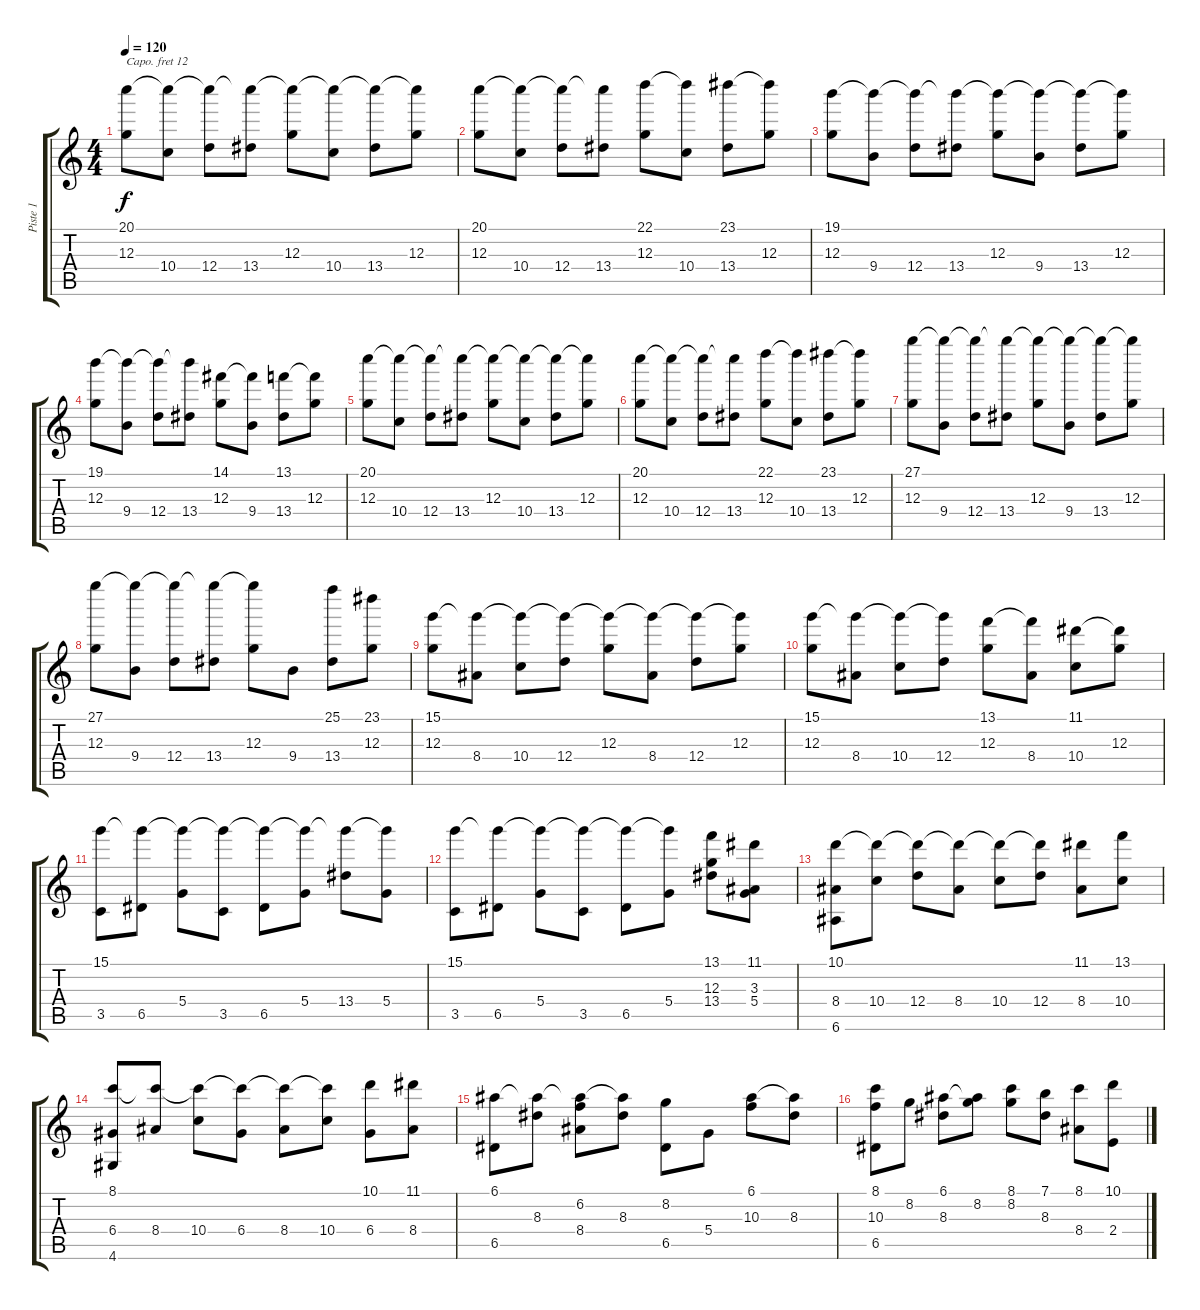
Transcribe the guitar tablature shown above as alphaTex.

\track ("Piste 1" "Piste 1") {instrument celesta}
\staff {score tabs}
\capo 12
\tuning (E4 B3 G3 D3 A2 E2) {hide}
\ts (4 4)
\tempo 120
\clef g2
\ks c
(20.1 12.3).8{dy f instrument celesta} (20.1{t} 10.4).8 (20.1{t} 12.4).8 (20.1{t} 13.4).8 (20.1{t} 12.3).8 (20.1{t} 10.4).8 (20.1{t} 13.4).8 (20.1{t} 12.3).8 |
(20.1 12.3).8 (20.1{t} 10.4).8 (20.1{t} 12.4).8 (20.1{t} 13.4).8 (22.1 12.3).8 (22.1{t} 10.4).8 (23.1 13.4).8 (23.1{t} 12.3).8 |
(19.1 12.3).8 (19.1{t} 9.4).8 (19.1{t} 12.4).8 (19.1{t} 13.4).8 (19.1{t} 12.3).8 (19.1{t} 9.4).8 (19.1{t} 13.4).8 (19.1{t} 12.3).8 |
(19.1 12.3).8 (19.1{t} 9.4).8 (19.1{t} 12.4).8 (19.1{t} 13.4).8 (14.1 12.3).8 (14.1{t} 9.4).8 (13.1 13.4).8 (13.1{t} 12.3).8 |
(20.1 12.3).8 (20.1{t} 10.4).8 (20.1{t} 12.4).8 (20.1{t} 13.4).8 (20.1{t} 12.3).8 (20.1{t} 10.4).8 (20.1{t} 13.4).8 (20.1{t} 12.3).8 |
(20.1 12.3).8 (20.1{t} 10.4).8 (20.1{t} 12.4).8 (20.1{t} 13.4).8 (22.1 12.3).8 (22.1{t} 10.4).8 (23.1 13.4).8 (23.1{t} 12.3).8 |
(27.1 12.3).8 (27.1{t} 9.4).8 (27.1{t} 12.4).8 (27.1{t} 13.4).8 (27.1{t} 12.3).8 (27.1{t} 9.4).8 (27.1{t} 13.4).8 (27.1{t} 12.3).8 |
(27.1 12.3).8 (27.1{t} 9.4).8 (27.1{t} 12.4).8 (27.1{t} 13.4).8 (27.1{t} 12.3).8 9.4.8 (25.1 13.4).8 (23.1 12.3).8 |
(15.1 12.3).8 (15.1{t} 8.4).8 (15.1{t} 10.4).8 (15.1{t} 12.4).8 (15.1{t} 12.3).8 (15.1{t} 8.4).8 (15.1{t} 12.4).8 (15.1{t} 12.3).8 |
(15.1 12.3).8 (15.1{t} 8.4).8 (15.1{t} 10.4).8 (15.1{t} 12.4).8 (13.1 12.3).8 (13.1{t} 8.4).8 (11.1 10.4).8 (11.1{t} 12.3).8 |
(15.1 3.5).8 (15.1{t} 6.5).8 (15.1{t} 5.4).8 (15.1{t} 3.5).8 (15.1{t} 6.5).8 (15.1{t} 5.4).8 (15.1{t} 13.4).8 (15.1{t} 5.4).8 |
(15.1 3.5).8 (15.1{t} 6.5).8 (15.1{t} 5.4).8 (15.1{t} 3.5).8 (15.1{t} 6.5).8 (15.1{t} 5.4).8 (13.1 12.3 13.4).8 (11.1 3.3 5.4).8 |
(10.1 8.4 6.6).8 (10.1{t} 10.4).8 (10.1{t} 12.4).8 (10.1{t} 8.4).8 (10.1{t} 10.4).8 (10.1{t} 12.4).8 (11.1 8.4).8 (13.1 10.4).8 |
(8.1 6.4 4.6).8 (8.1{t} 8.4).8 (8.1{t} 10.4).8 (8.1{t} 6.4).8 (8.1{t} 8.4).8 (8.1{t} 10.4).8 (10.1 6.4).8 (11.1 8.4).8 |
(6.1 6.5).8 (6.1{t} 8.3).8 (6.1{t} 6.2 8.4).8 (6.1{t} 8.3).8 (8.2 6.5).8 5.4.8 (6.1 10.3).8 (6.1{t} 8.3).8 |
(8.1 10.3 6.5).8 8.2.8 (6.1 8.3).8 (6.1{t} 8.2).8 (8.1 8.2).8 (7.1 8.3).8 (8.1 8.4).8 (10.1 2.4).8
